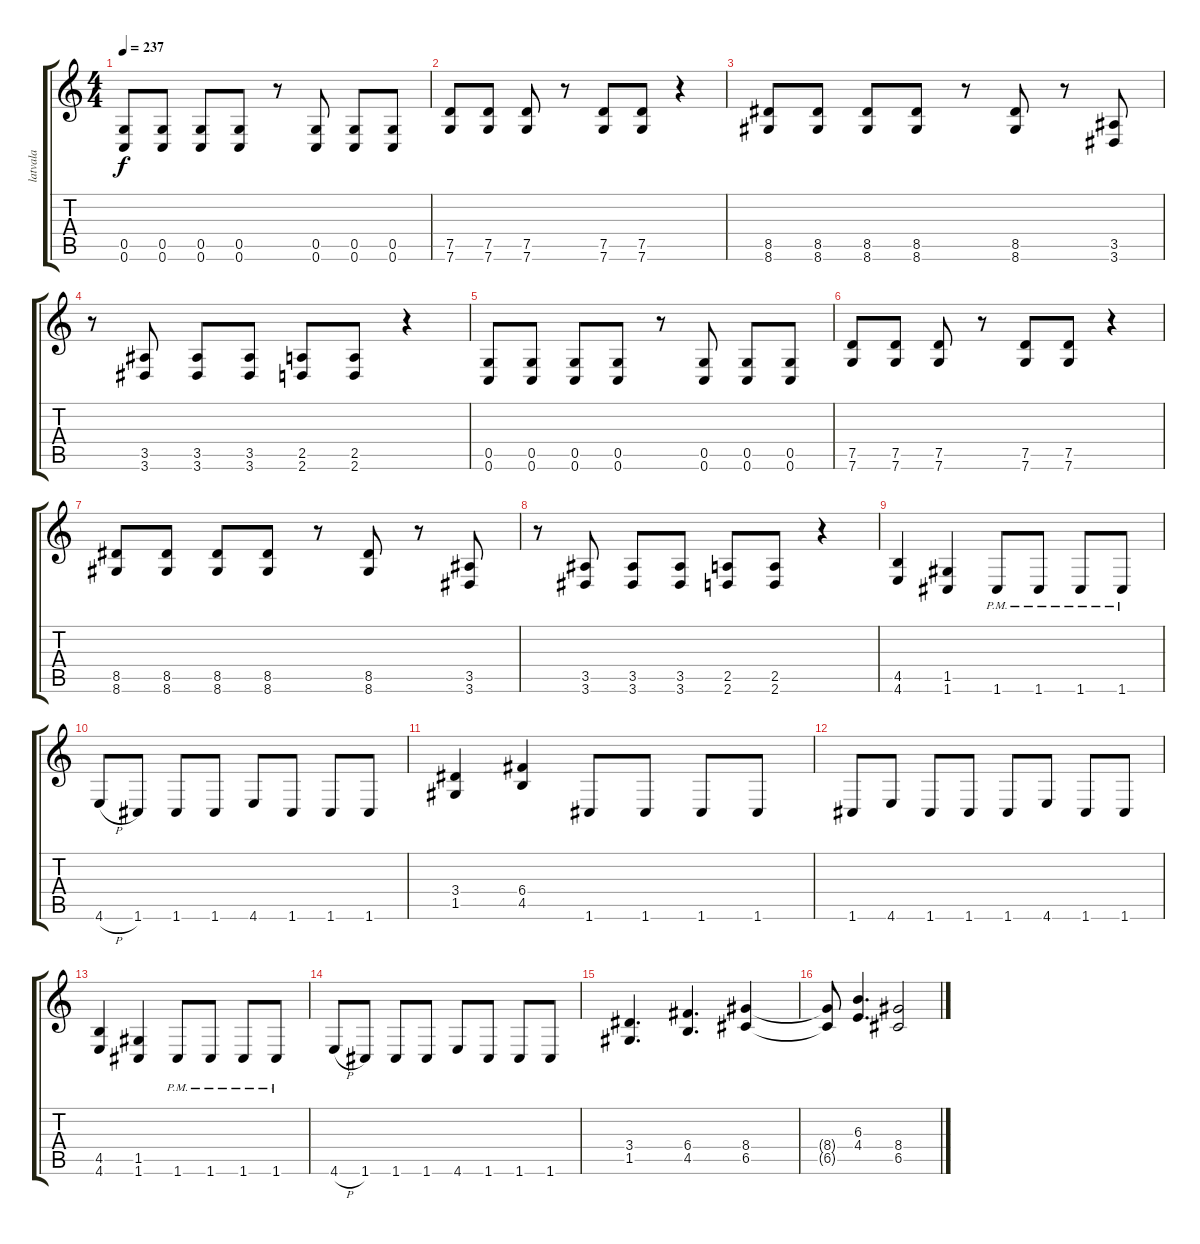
\track ("latvala" "latvala") {instrument distortionguitar}
\staff {score tabs}
\tuning (D4 A3 F3 C3 G2 C2) {hide}
\ts (4 4)
\tempo 237
\clef g2
\ks c
(0.5 0.6).8{dy f} (0.5 0.6).8 (0.5 0.6).8 (0.5 0.6).8 r.8 (0.5 0.6).8 (0.5 0.6).8 (0.5 0.6).8 |
(7.5 7.6).8 (7.5 7.6).8 (7.5 7.6).8 r.8 (7.5 7.6).8 (7.5 7.6).8 r.4 |
(8.5 8.6).8 (8.5 8.6).8 (8.5 8.6).8 (8.5 8.6).8 r.8 (8.5 8.6).8 r.8 (3.5 3.6).8 |
r.8 (3.5 3.6).8 (3.5 3.6).8 (3.5 3.6).8 (2.5 2.6).8 (2.5 2.6).8 r.4 |
(0.5 0.6).8 (0.5 0.6).8 (0.5 0.6).8 (0.5 0.6).8 r.8 (0.5 0.6).8 (0.5 0.6).8 (0.5 0.6).8 |
(7.5 7.6).8 (7.5 7.6).8 (7.5 7.6).8 r.8 (7.5 7.6).8 (7.5 7.6).8 r.4 |
(8.5 8.6).8 (8.5 8.6).8 (8.5 8.6).8 (8.5 8.6).8 r.8 (8.5 8.6).8 r.8 (3.5 3.6).8 |
r.8 (3.5 3.6).8 (3.5 3.6).8 (3.5 3.6).8 (2.5 2.6).8 (2.5 2.6).8 r.4 |
(4.5 4.6).4 (1.5 1.6).4 1.6{pm}.8 1.6{pm}.8 1.6{pm}.8 1.6{pm}.8 |
4.6{h}.8 1.6.8 1.6.8 1.6.8 4.6.8 1.6.8 1.6.8 1.6.8 |
(3.4 1.5).4 (6.4 4.5).4 1.6.8 1.6.8 1.6.8 1.6.8 |
1.6.8 4.6.8 1.6.8 1.6.8 1.6.8 4.6.8 1.6.8 1.6.8 |
(4.5 4.6).4 (1.5 1.6).4 1.6{pm}.8 1.6{pm}.8 1.6{pm}.8 1.6{pm}.8 |
4.6{h}.8 1.6.8 1.6.8 1.6.8 4.6.8 1.6.8 1.6.8 1.6.8 |
(3.4 1.5).4{d} (6.4 4.5).4{d} (8.4 6.5).4 |
(8.4{t} 6.5{t}).8 (6.3 4.4).4{d} (8.4 6.5).2
